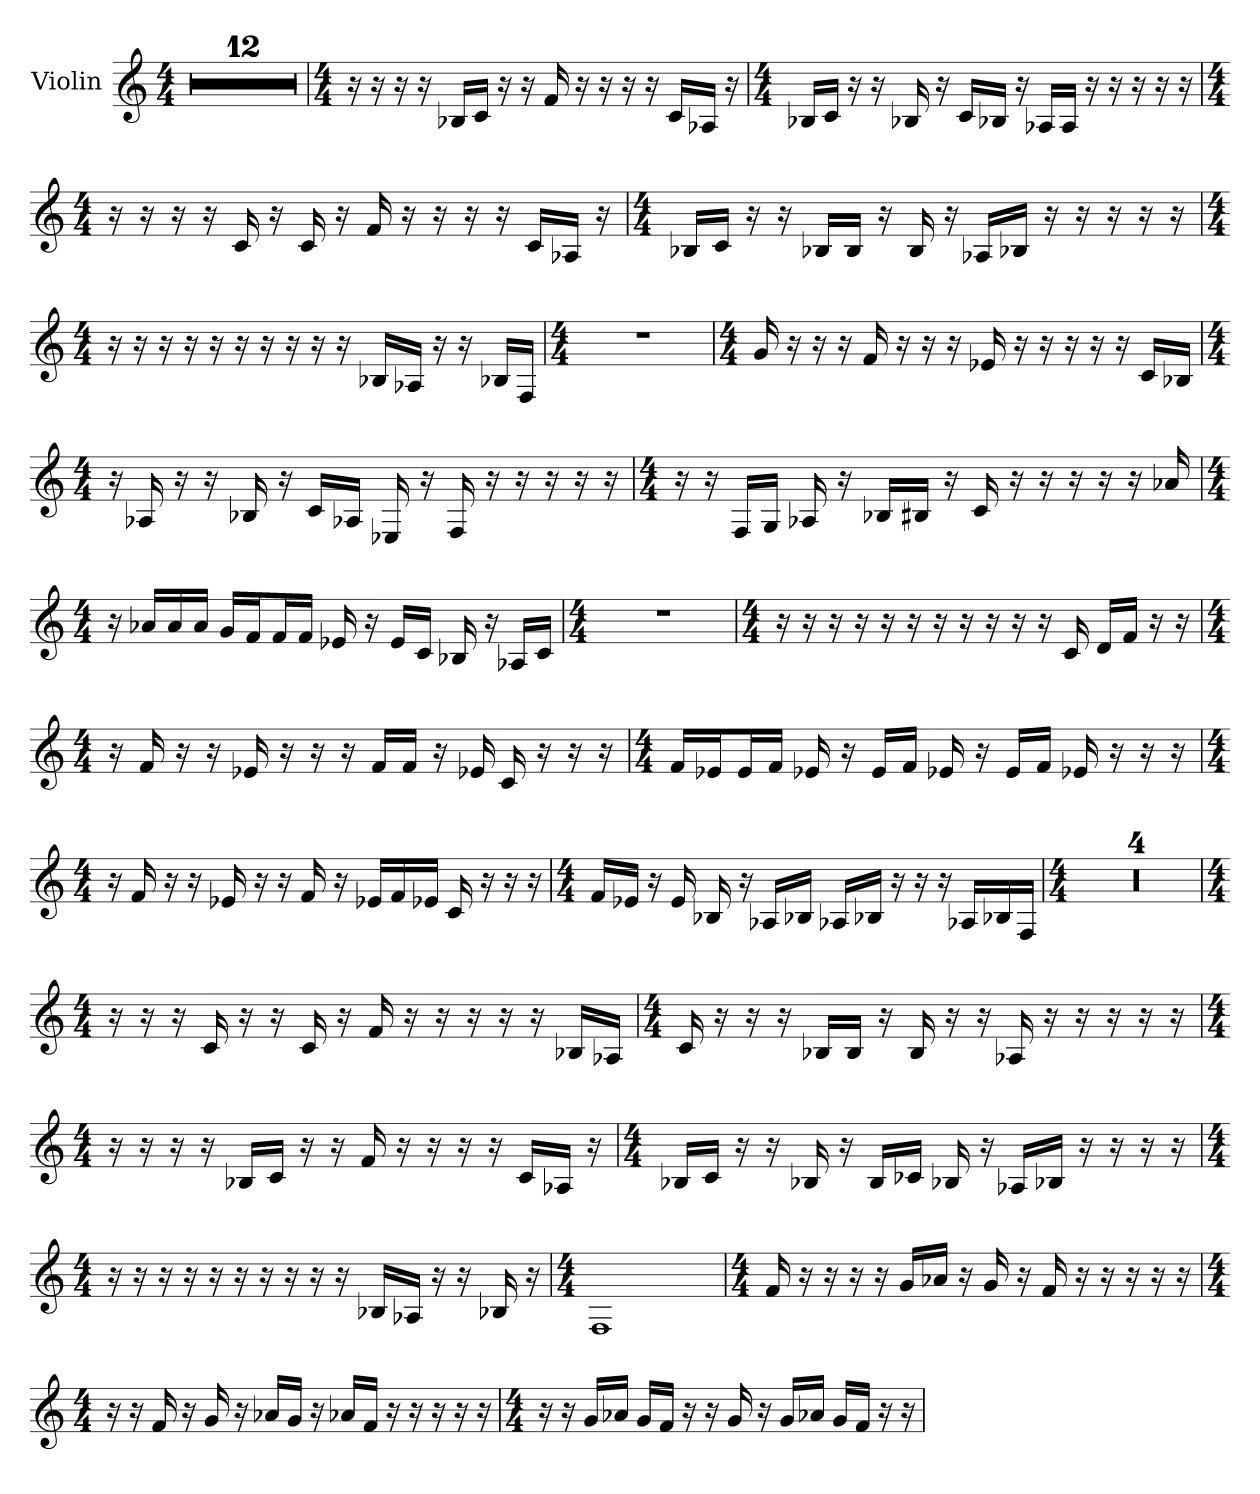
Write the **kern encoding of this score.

**kern
*part1
*staff1
*I"Violin
*I'Vln
*M4/4
=
1r
=
*M4/4
1r
=
*M4/4
1r
=
*M4/4
1r
=
*M4/4
1r
=
*M4/4
1r
=
*M4/4
1r
=
*M4/4
1r
=
*M4/4
1r
=
*M4/4
1r
=
*M4/4
1r
=
*M4/4
1r
=
*M4/4
16r
16r
16r
16r
16B-XLL
16cJJ
16r
16r
16f
16r
16r
16r
16r
16cLL
16A-XJJ
16r
=
*M4/4
16B-XLL
16cJJ
16r
16r
16B-X
16r
16cLL
16B-XJJ
16r
16A-XLL
16A-JJ
16r
16r
16r
16r
16r
=
*M4/4
16r
16r
16r
16r
16c
16r
16c
16r
16f
16r
16r
16r
16r
16cLL
16A-XJJ
16r
=
*M4/4
16B-XLL
16cJJ
16r
16r
16B-XLL
16B-JJ
16r
16B-
16r
16A-XLL
16B-XJJ
16r
16r
16r
16r
16r
=
*M4/4
16r
16r
16r
16r
16r
16r
16r
16r
16r
16r
16B-XLL
16A-XJJ
16r
16r
16B-XLL
16FJJ
=
*M4/4
1r
=
*M4/4
16g
16r
16r
16r
16f
16r
16r
16r
16e-X
16r
16r
16r
16r
16r
16cLL
16B-XJJ
=
*M4/4
16r
16A-X
16r
16r
16B-X
16r
16cLL
16A-XJJ
16E-X
16r
16F
16r
16r
16r
16r
16r
=
*M4/4
16r
16r
16FLL
16GJJ
16A-X
16r
16B-XLL
16B#XJJ
16r
16c
16r
16r
16r
16r
16r
16a-X
=
*M4/4
16r
16a-XLL
16a-
16a-JJ
16gLL
16fJ
16fL
16fJJ
16e-X
16r
16e-LL
16cJJ
16B-X
16r
16A-XLL
16cJJ
=
*M4/4
1r
=
*M4/4
16r
16r
16r
16r
16r
16r
16r
16r
16r
16r
16r
16c
16dLL
16fJJ
16r
16r
=
*M4/4
16r
16f
16r
16r
16e-X
16r
16r
16r
16fLL
16fJJ
16r
16e-X
16c
16r
16r
16r
=
*M4/4
16fLL
16e-XJ
16e-L
16fJJ
16e-X
16r
16e-LL
16fJJ
16e-X
16r
16e-LL
16fJJ
16e-X
16r
16r
16r
=
*M4/4
16r
16f
16r
16r
16e-X
16r
16r
16f
16r
16e-XLL
16f
16e-XJJ
16c
16r
16r
16r
=
*M4/4
16fLL
16e-XJJ
16r
16e-
16B-X
16r
16A-XLL
16B-XJJ
16A-XLL
16B-XJJ
16r
16r
16r
16A-XLL
16B-X
16FJJ
=
*M4/4
1r
=
*M4/4
1r
=
*M4/4
1r
=
*M4/4
1r
=
*M4/4
16r
16r
16r
16c
16r
16r
16c
16r
16f
16r
16r
16r
16r
16r
16B-XLL
16A-XJJ
=
*M4/4
16c
16r
16r
16r
16B-XLL
16B-JJ
16r
16B-
16r
16r
16A-X
16r
16r
16r
16r
16r
=
*M4/4
16r
16r
16r
16r
16B-XLL
16cJJ
16r
16r
16f
16r
16r
16r
16r
16cLL
16A-XJJ
16r
=
*M4/4
16B-XLL
16cJJ
16r
16r
16B-X
16r
16B-LL
16c-XJJ
16B-X
16r
16A-XLL
16B-XJJ
16r
16r
16r
16r
=
*M4/4
16r
16r
16r
16r
16r
16r
16r
16r
16r
16r
16B-XLL
16A-XJJ
16r
16r
16B-X
16r
=
*M4/4
1F
=
*M4/4
16f
16r
16r
16r
16r
16gLL
16a-XJJ
16r
16g
16r
16f
16r
16r
16r
16r
16r
=
*M4/4
16r
16r
16f
16r
16g
16r
16a-XLL
16gJJ
16r
16a-XLL
16fJJ
16r
16r
16r
16r
16r
=
*M4/4
16r
16r
16gLL
16a-XJJ
16gLL
16fJJ
16r
16r
16g
16r
16gLL
16a-XJJ
16gLL
16fJJ
16r
16r
=
*-
